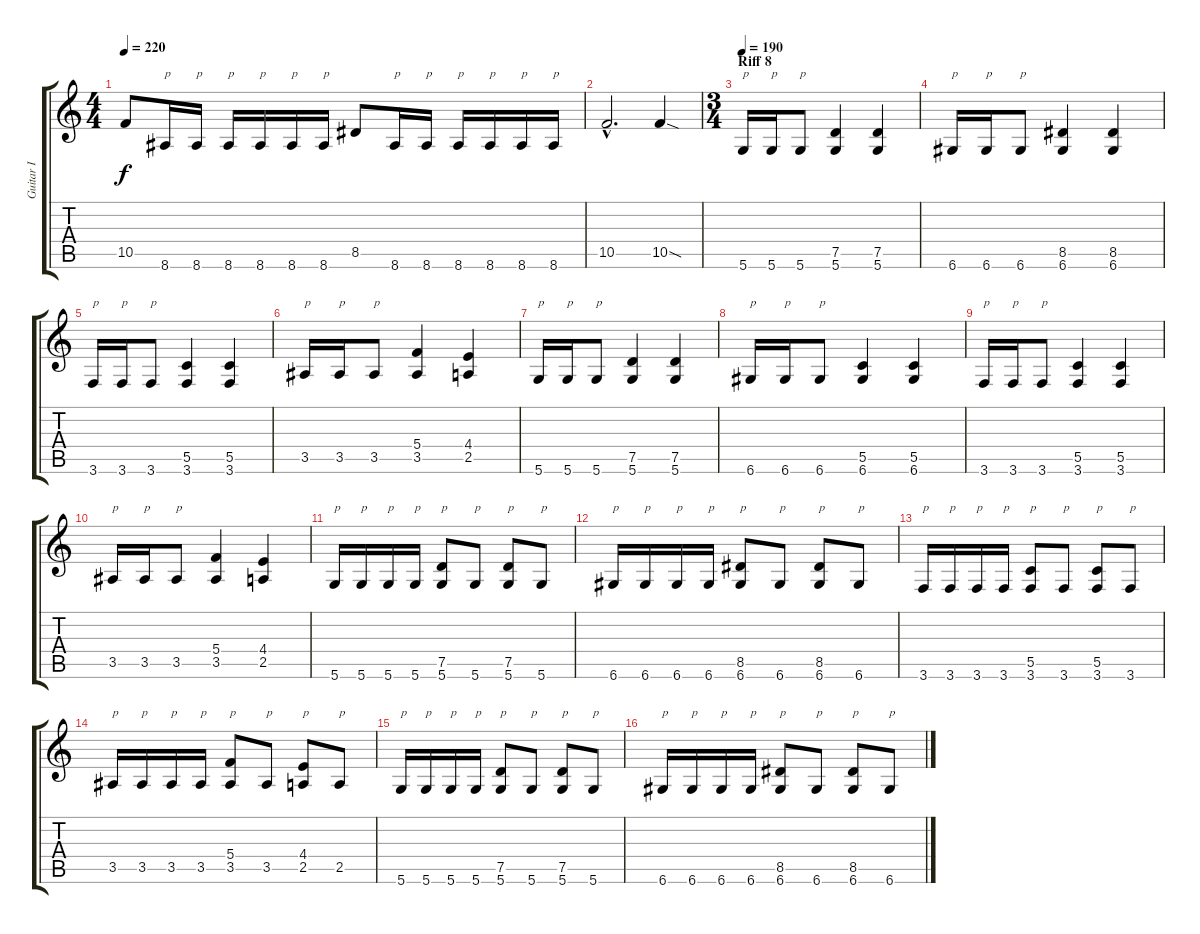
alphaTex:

\track ("Guitar I" "Guitar I") {instrument distortionguitar}
\staff {score tabs}
\tuning (D4 A3 F3 C3 G2 D2) {hide}
\ts (4 4)
\tempo 220
\clef g2
\ks c
10.5.8{dy f} 8.6.16{txt "p"} 8.6.16{txt "p"} 8.6.16{txt "p"} 8.6.16{txt "p"} 8.6.16{txt "p"} 8.6.16{txt "p"} 8.5.8 8.6.16{txt "p"} 8.6.16{txt "p"} 8.6.16{txt "p"} 8.6.16{txt "p"} 8.6.16{txt "p"} 8.6.16{txt "p"} |
10.5{hac}.2{d} 10.5{sod}.4 |
\ts (3 4)
\section ("" "Riff 8")
\tempo 190
5.6.16{txt "p"} 5.6.16{txt "p"} 5.6.8{txt "p"} (7.5 5.6).4 (7.5 5.6).4 |
6.6.16{txt "p"} 6.6.16{txt "p"} 6.6.8{txt "p"} (8.5 6.6).4 (8.5 6.6).4 |
3.6.16{txt "p"} 3.6.16{txt "p"} 3.6.8{txt "p"} (5.5 3.6).4 (5.5 3.6).4 |
3.5.16{txt "p"} 3.5.16{txt "p"} 3.5.8{txt "p"} (5.4 3.5).4 (4.4 2.5).4 |
5.6.16{txt "p"} 5.6.16{txt "p"} 5.6.8{txt "p"} (7.5 5.6).4 (7.5 5.6).4 |
6.6.16{txt "p"} 6.6.16{txt "p"} 6.6.8{txt "p"} (5.5 6.6).4 (5.5 6.6).4 |
3.6.16{txt "p"} 3.6.16{txt "p"} 3.6.8{txt "p"} (5.5 3.6).4 (5.5 3.6).4 |
3.5.16{txt "p"} 3.5.16{txt "p"} 3.5.8{txt "p"} (5.4 3.5).4 (4.4 2.5).4 |
5.6.16{txt "p"} 5.6.16{txt "p"} 5.6.16{txt "p"} 5.6.16{txt "p"} (7.5 5.6).8{txt "p"} 5.6.8{txt "p"} (7.5 5.6).8{txt "p"} 5.6.8{txt "p"} |
6.6.16{txt "p"} 6.6.16{txt "p"} 6.6.16{txt "p"} 6.6.16{txt "p"} (8.5 6.6).8{txt "p"} 6.6.8{txt "p"} (8.5 6.6).8{txt "p"} 6.6.8{txt "p"} |
3.6.16{txt "p"} 3.6.16{txt "p"} 3.6.16{txt "p"} 3.6.16{txt "p"} (5.5 3.6).8{txt "p"} 3.6.8{txt "p"} (5.5 3.6).8{txt "p"} 3.6.8{txt "p"} |
3.5.16{txt "p"} 3.5.16{txt "p"} 3.5.16{txt "p"} 3.5.16{txt "p"} (5.4 3.5).8{txt "p"} 3.5.8{txt "p"} (4.4 2.5).8{txt "p"} 2.5.8{txt "p"} |
5.6.16{txt "p"} 5.6.16{txt "p"} 5.6.16{txt "p"} 5.6.16{txt "p"} (7.5 5.6).8{txt "p"} 5.6.8{txt "p"} (7.5 5.6).8{txt "p"} 5.6.8{txt "p"} |
6.6.16{txt "p"} 6.6.16{txt "p"} 6.6.16{txt "p"} 6.6.16{txt "p"} (8.5 6.6).8{txt "p"} 6.6.8{txt "p"} (8.5 6.6).8{txt "p"} 6.6.8{txt "p"}
